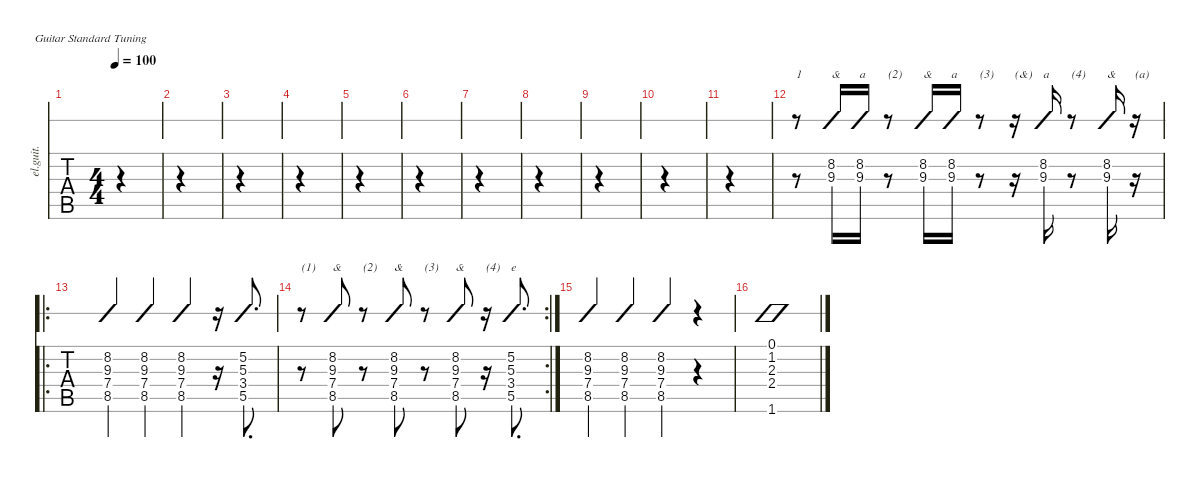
\defaultSystemsLayout 4
\hideDynamics
\bracketExtendMode nobrackets
\otherSystemsTrackNameOrientation horizontal
\track ("Clean Guitar" "el.guit.") {instrument electricguitarclean}
\staff {tabs slash}
\tuning (E4 B3 G3 D3 A2 E2)
\ts (4 4)
\beaming (8 2 2 2 2)
\tempo 100
\clef g2
\ks c
|
|
|
|
|
|
|
|
|
|
|
r.8{txt "1"} (9.3 8.2).16{txt "&"} (9.3 8.2).16{txt "a"} r.8{txt "(2)"} (9.3 8.2).16{txt "&"} (9.3 8.2).16{txt "a"} r.8{txt "(3)"} r.16{txt "(&)"} (9.3 8.2).16{txt "a"} r.8{txt "(4)"} (9.3 8.2).16{txt "&"} r.16{txt "(a)"} |
\ro
\scale
1.19146 (8.5{st} 7.4{st} 9.3{st} 8.2{st}).4 (8.5{st} 7.4{st} 9.3{st} 8.2{st}).4 (8.5{st} 7.4{st} 9.3{st} 8.2{st}).4 r.16 (5.5{st} 3.4{st} 5.3{st} 5.2{st}).8{d} |
\rc 2
\scale
1.31476 r.8{txt "(1)"} (8.5 7.4 9.3 8.2).8{txt "&"} r.8{txt "(2)"} (8.5 7.4 9.3 8.2).8{txt "&"} r.8{txt "(3)"} (8.5 7.4 9.3 8.2).8{txt "&"} r.16{txt "(4)"} (5.5 3.4 5.3 5.2).8{d txt "e"} |
\scale
0.493779 (8.5{st} 7.4{st} 9.3{st} 8.2{st}).4 (8.5{st} 7.4{st} 9.3{st} 8.2{st}).4 (8.5{st} 7.4{st} 9.3{st} 8.2{st}).4 r.4 |
(1.6 2.4 2.3 1.2 0.1).1
